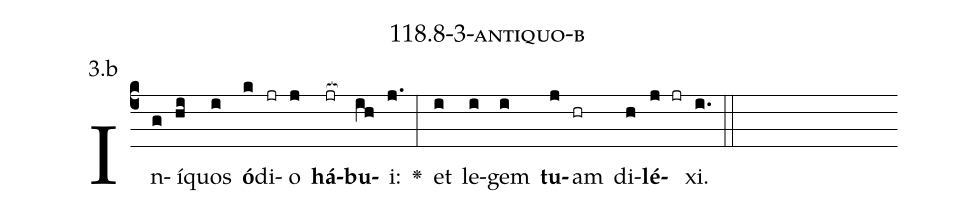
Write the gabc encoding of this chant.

name: 118.8-3-antiquo-b;
annotation: 3.b;
%%
(c4)In(g)í(hi)quos(i) <b>ó</b>(k)di(jr)o(j) <b>há</b>(jr[ocb:1{])<b>bu</b>(ih[ocb:0}])i:(j.) <v>\greheightstar</v>(:) et(i) le(i)gem(i) <b>tu</b>(j)am(hr) di(h)<b>lé</b>(j jr)xi.(i.) (::)


%E(i) u(i) o(j) u(h) a(j) e.(i.) (::)
